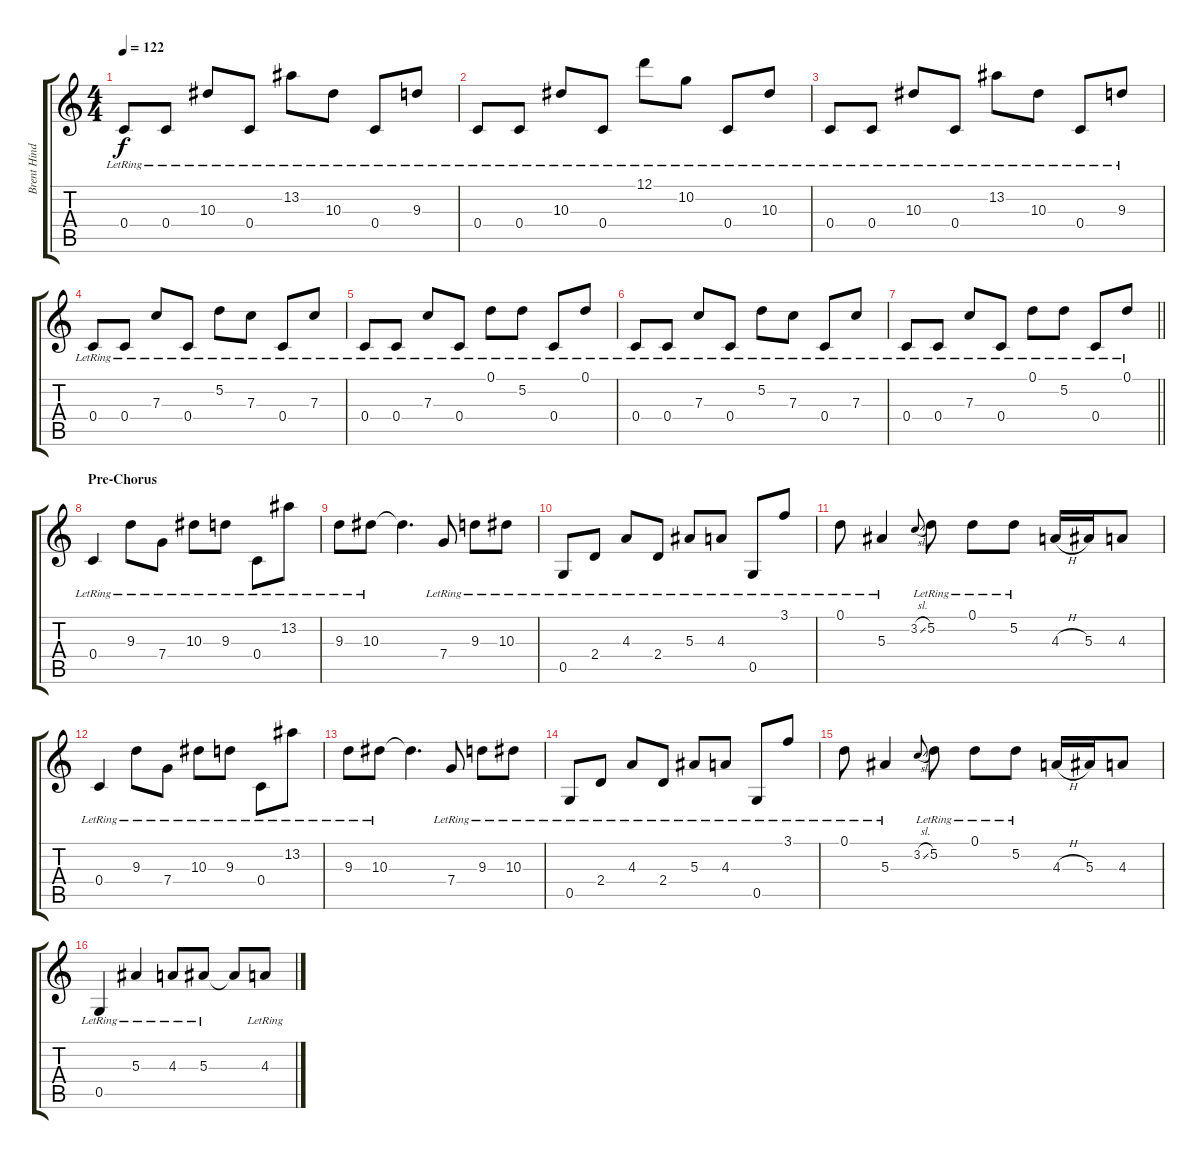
\track ("Brent Hinds" "Brent Hind") {instrument overdrivenguitar}
\staff {score tabs}
\tuning (D4 A3 F3 C3 G2 D2) {hide}
\ts (4 4)
\tempo 122
\clef g2
\ks c
0.4{lr}.8{dy f} 0.4{lr}.8 10.3{lr}.8 0.4{lr}.8 13.2{lr}.8 10.3{lr}.8 0.4{lr}.8 9.3{lr}.8 |
0.4{lr}.8 0.4{lr}.8 10.3{lr}.8 0.4{lr}.8 12.1{lr}.8 10.2{lr}.8 0.4{lr}.8 10.3{lr}.8 |
0.4{lr}.8 0.4{lr}.8 10.3{lr}.8 0.4{lr}.8 13.2{lr}.8 10.3{lr}.8 0.4{lr}.8 9.3{lr}.8 |
0.4{lr}.8 0.4{lr}.8 7.3{lr}.8 0.4{lr}.8 5.2{lr}.8 7.3{lr}.8 0.4{lr}.8 7.3{lr}.8 |
0.4{lr}.8 0.4{lr}.8 7.3{lr}.8 0.4{lr}.8 0.1{lr}.8 5.2{lr}.8 0.4{lr}.8 0.1{lr}.8 |
0.4{lr}.8 0.4{lr}.8 7.3{lr}.8 0.4{lr}.8 5.2{lr}.8 7.3{lr}.8 0.4{lr}.8 7.3{lr}.8 |
\barLineRight lightlight
0.4{lr}.8 0.4{lr}.8 7.3{lr}.8 0.4{lr}.8 0.1{lr}.8 5.2{lr}.8 0.4{lr}.8 0.1{lr}.8 |
\section ("" "Pre-Chorus")
0.4{lr}.4 9.3{lr}.8 7.4{lr}.8 10.3{lr}.8 9.3{lr}.8 0.4{lr}.8 13.2{lr}.8 |
9.3{lr}.8 10.3{lr}.8 10.3{t}.4{d} 7.4{lr}.8 9.3{lr}.8 10.3{lr}.8 |
0.5{lr}.8 2.4{lr}.8 4.3{lr}.8 2.4{lr}.8 5.3{lr}.8 4.3{lr}.8 0.5{lr}.8 3.1{lr}.8 |
0.1{lr}.8 5.3{lr}.4 3.2{sl}.8{gr onbeat} 5.2{lr}.8 0.1{lr}.8 5.2{lr}.8 4.3{h}.16 5.3.16 4.3.8 |
0.4{lr}.4 9.3{lr}.8 7.4{lr}.8 10.3{lr}.8 9.3{lr}.8 0.4{lr}.8 13.2{lr}.8 |
9.3{lr}.8 10.3{lr}.8 10.3{t}.4{d} 7.4{lr}.8 9.3{lr}.8 10.3{lr}.8 |
0.5{lr}.8 2.4{lr}.8 4.3{lr}.8 2.4{lr}.8 5.3{lr}.8 4.3{lr}.8 0.5{lr}.8 3.1{lr}.8 |
0.1{lr}.8 5.3{lr}.4 3.2{sl}.8{gr onbeat} 5.2{lr}.8 0.1{lr}.8 5.2{lr}.8 4.3{h}.16 5.3.16 4.3.8 |
0.5{lr}.4 5.3{lr}.4 4.3{lr}.8 5.3{lr}.8 5.3{t}.8 4.3{lr}.8
